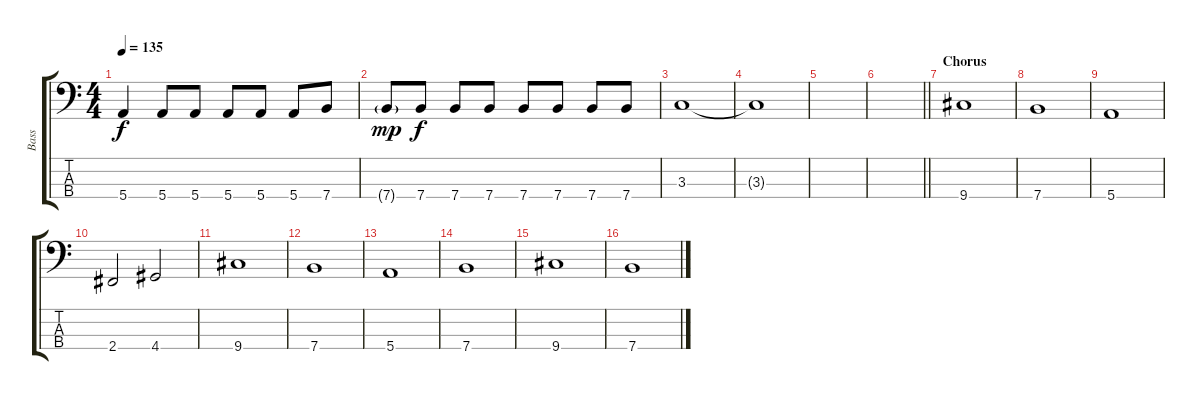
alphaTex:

\track ("Bass" "Bass") {instrument electricbassfinger}
\staff {score tabs}
\tuning (G2 D2 A1 E1) {hide}
\ts (4 4)
\tempo 135
\clef f4
\ks c
5.4.4{dy f} 5.4.8 5.4.8 5.4.8 5.4.8 5.4.8 7.4.8 |
7.4{g}.8{dy mp} 7.4.8{dy f} 7.4.8 7.4.8 7.4.8 7.4.8 7.4.8 7.4.8 |
3.3.1 |
3.3{t}.1 |
|
\barLineRight lightlight
|
\section ("" "Chorus")
9.4.1 |
7.4.1 |
5.4.1 |
2.4.2 4.4.2 |
9.4.1 |
7.4.1 |
5.4.1 |
7.4.1 |
9.4.1 |
7.4.1
